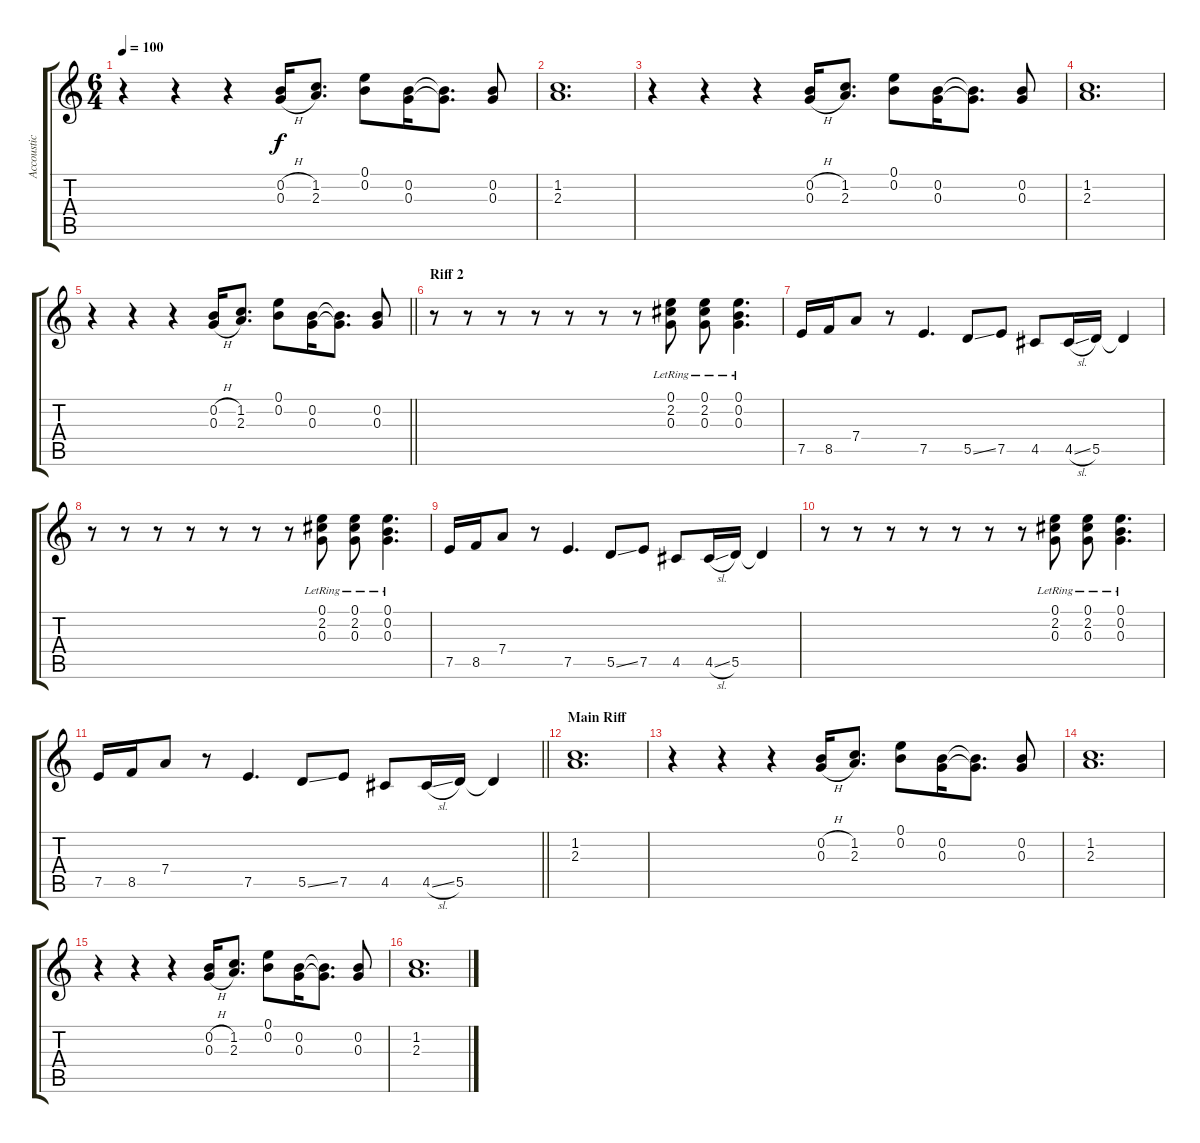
\track ("Accoustic guitar 2" "Accoustic ") {instrument acousticguitarsteel}
\staff {score tabs}
\tuning (E4 B3 G3 D3 A2 E2) {hide}
\ts (6 4)
\tempo 100
\clef g2
\ks c
r.4{dy f} r.4 r.4 (0.2{h} 0.3{h}).16 (1.2 2.3).8{d} (0.1 0.2).8 (0.2 0.3).16 (0.2{t} 0.3{t}).8{d} (0.2 0.3).8 |
(1.2 2.3).1{d} |
r.4 r.4 r.4 (0.2{h} 0.3{h}).16 (1.2 2.3).8{d} (0.1 0.2).8 (0.2 0.3).16 (0.2{t} 0.3{t}).8{d} (0.2 0.3).8 |
(1.2 2.3).1{d} |
\barLineRight lightlight
r.4 r.4 r.4 (0.2{h} 0.3{h}).16 (1.2 2.3).8{d} (0.1 0.2).8 (0.2 0.3).16 (0.2{t} 0.3{t}).8{d} (0.2 0.3).8 |
\section ("" "Riff 2")
r.8 r.8 r.8 r.8 r.8 r.8 r.8 (0.1{lr} 2.2{lr} 0.3{lr}).8 (0.1{lr} 2.2{lr} 0.3{lr}).8 (0.1{lr} 0.2{lr} 0.3{lr}).4{d} |
7.5.16 8.5.16 7.4.8 r.8 7.5.4{d} 5.5{ss}.8 7.5.8 4.5.8 4.5{sl}.16 5.5.16 5.5{t}.4 |
r.8 r.8 r.8 r.8 r.8 r.8 r.8 (0.1{lr} 2.2{lr} 0.3{lr}).8 (0.1{lr} 2.2{lr} 0.3{lr}).8 (0.1{lr} 0.2{lr} 0.3{lr}).4{d} |
7.5.16 8.5.16 7.4.8 r.8 7.5.4{d} 5.5{ss}.8 7.5.8 4.5.8 4.5{sl}.16 5.5.16 5.5{t}.4 |
r.8 r.8 r.8 r.8 r.8 r.8 r.8 (0.1{lr} 2.2{lr} 0.3{lr}).8 (0.1{lr} 2.2{lr} 0.3{lr}).8 (0.1{lr} 0.2{lr} 0.3{lr}).4{d} |
\barLineRight lightlight
7.5.16 8.5.16 7.4.8 r.8 7.5.4{d} 5.5{ss}.8 7.5.8 4.5.8 4.5{sl}.16 5.5.16 5.5{t}.4 |
\section ("" "Main Riff")
(1.2 2.3).1{d} |
r.4 r.4 r.4 (0.2{h} 0.3{h}).16 (1.2 2.3).8{d} (0.1 0.2).8 (0.2 0.3).16 (0.2{t} 0.3{t}).8{d} (0.2 0.3).8 |
(1.2 2.3).1{d} |
r.4 r.4 r.4 (0.2{h} 0.3{h}).16 (1.2 2.3).8{d} (0.1 0.2).8 (0.2 0.3).16 (0.2{t} 0.3{t}).8{d} (0.2 0.3).8 |
(1.2 2.3).1{d}
